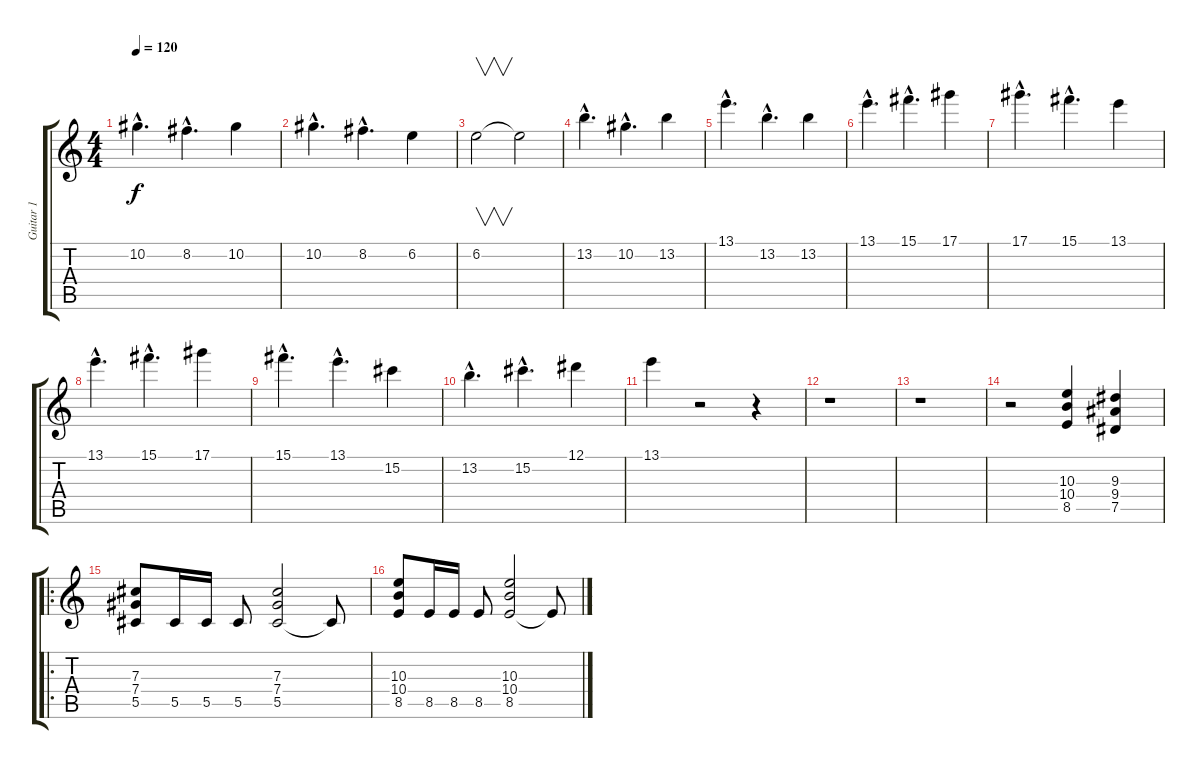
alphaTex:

\track ("Guitar 1" "Guitar 1") {instrument overdrivenguitar}
\staff {score tabs}
\tuning (Eb4 Bb3 Gb3 Db3 Ab2 Eb2) {hide}
\ts (4 4)
\tempo 120
\clef g2
\ks c
10.2{hac}.4{d dy f} 8.2{hac}.4{d} 10.2.4 |
10.2{hac}.4{d} 8.2{hac}.4{d} 6.2.4 |
6.2.2{v} 6.2{t}.2 |
13.2{hac}.4{d} 10.2{hac}.4{d} 13.2.4 |
13.1{hac}.4{d} 13.2{hac}.4{d} 13.2.4 |
13.1{hac}.4{d} 15.1{hac}.4{d} 17.1.4 |
17.1{hac}.4{d} 15.1{hac}.4{d} 13.1.4 |
13.1{hac}.4{d} 15.1{hac}.4{d} 17.1.4 |
15.1{hac}.4{d} 13.1{hac}.4{d} 15.2.4 |
13.2{hac}.4{d} 15.2{hac}.4{d} 12.1.4 |
13.1.4 r.2 r.4 |
r.1 |
r.1 |
r.2 (10.3 10.4 8.5).4 (9.3 9.4 7.5).4 |
\ro
(7.3 7.4 5.5).8 5.5.16 5.5.16 5.5.8 (7.3 7.4 5.5).2 5.5{t}.8 |
(10.3 10.4 8.5).8 8.5.16 8.5.16 8.5.8 (10.3 10.4 8.5).2 8.5{t}.8
